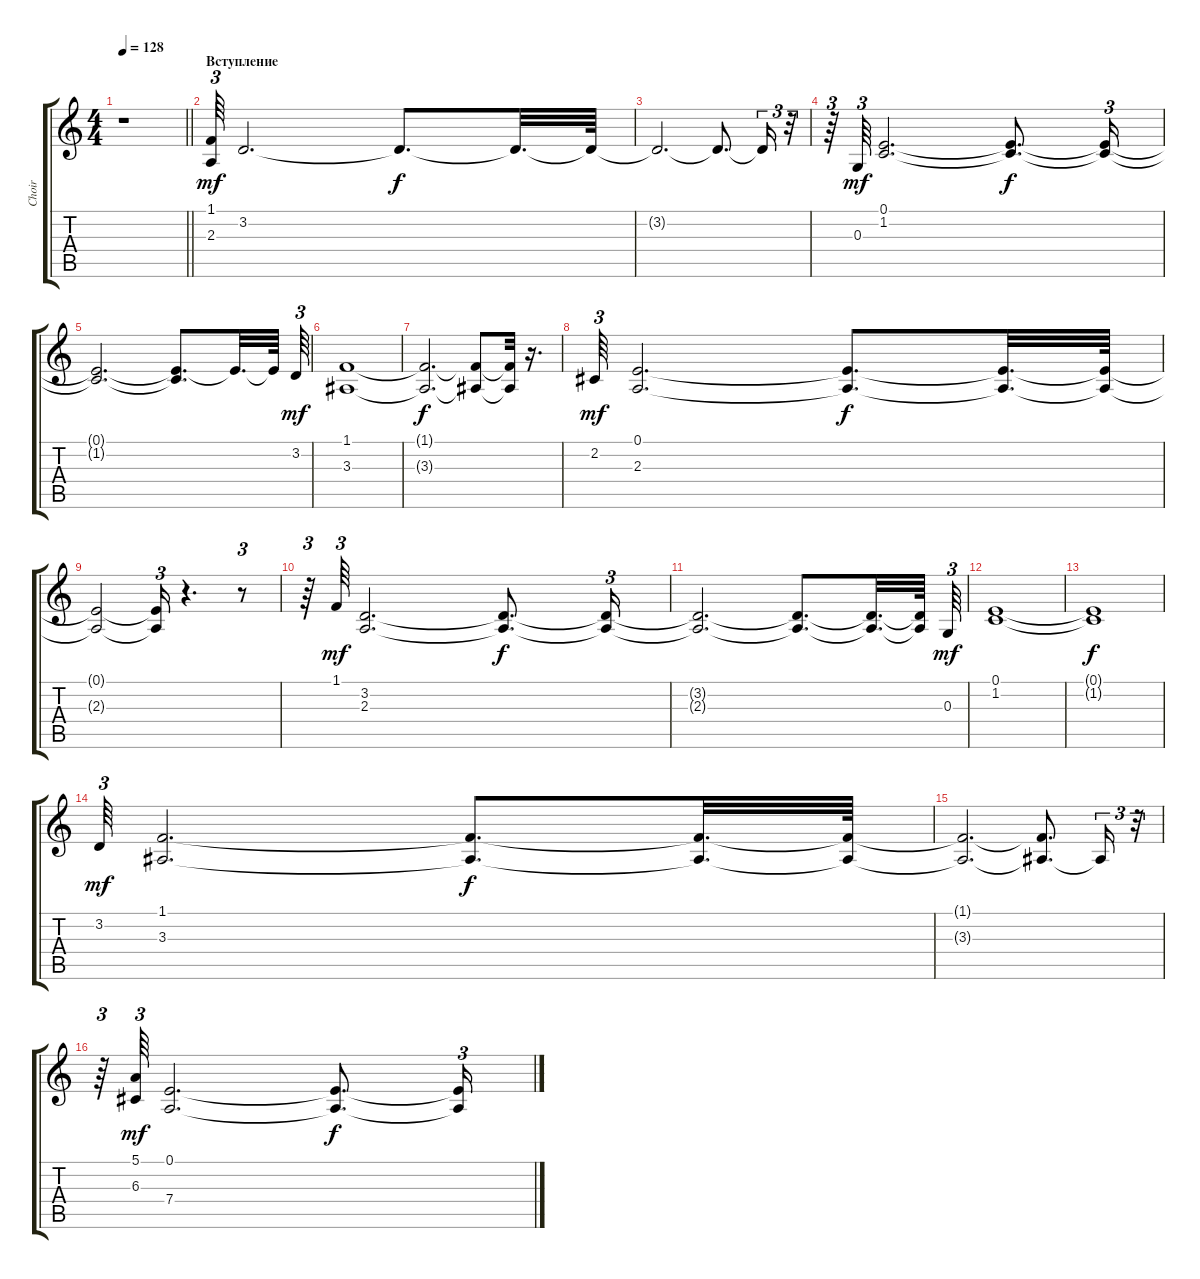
\track ("Choir" "Choir") {instrument choiraahs}
\staff {score tabs}
\tuning (E4 B3 G3 D3 A2 E2) {hide}
\ts (4 4)
\tempo 128
\clef g2
\barLineRight lightlight
\ks c
r.1{dy mf instrument choiraahs} |
\section ("" "Вступление")
(1.1 2.3).64{tu (3 2)} 3.2.2{d} 3.2{t}.8{d dy f} 3.2{t}.32{d} 3.2{t}.64 |
3.2{t}.2{d} 3.2{t}.8{d} 3.2{t}.16{tu (3 2)} r.32{tu (3 2)} |
r.64{tu (3 2)} 0.3.64{tu (3 2) dy mf} (0.1 1.2).2{d} (0.1{t} 1.2{t}).8{d dy f} (0.1{t} 1.2{t}).16{tu (3 2)} |
(0.1{t} 1.2{t}).2{d} (0.1{t} 1.2{t}).8{d} 0.1{t}.32{d} 0.1{t}.64 3.2.64{tu (3 2) dy mf} |
(1.1 3.3).1 |
(1.1{t} 3.3{t}).2{d dy f} (1.1{t} 3.3{t}).8 (1.1{t} 3.3{t}).32 r.16{d} |
2.2.64{tu (3 2) dy mf} (0.1 2.3).2{d} (0.1{t} 2.3{t}).8{d dy f} (0.1{t} 2.3{t}).32{d} (0.1{t} 2.3{t}).64 |
(0.1{t} 2.3{t}).2 (0.1{t} 2.3{t}).16{tu (3 2)} r.4{d} r.8{tu (3 2)} |
r.64{tu (3 2)} 1.1.64{tu (3 2) dy mf} (3.2 2.3).2{d} (3.2{t} 2.3{t}).8{d dy f} (3.2{t} 2.3{t}).16{tu (3 2)} |
(3.2{t} 2.3{t}).2{d} (3.2{t} 2.3{t}).8{d} (3.2{t} 2.3{t}).32{d} (3.2{t} 2.3{t}).64 0.3.64{tu (3 2) dy mf} |
(0.1 1.2).1 |
(0.1{t} 1.2{t}).1{dy f} |
3.2.64{tu (3 2) dy mf} (1.1 3.3).2{d} (1.1{t} 3.3{t}).8{d dy f} (1.1{t} 3.3{t}).32{d} (1.1{t} 3.3{t}).64 |
(1.1{t} 3.3{t}).2{d} (1.1{t} 3.3{t}).8{d} 3.3{t}.16{tu (3 2)} r.32{tu (3 2)} |
r.64{tu (3 2)} (5.1 6.3).64{tu (3 2) dy mf} (0.1 7.4).2{d} (0.1{t} 7.4{t}).8{d dy f} (0.1{t} 7.4{t}).16{tu (3 2)}
